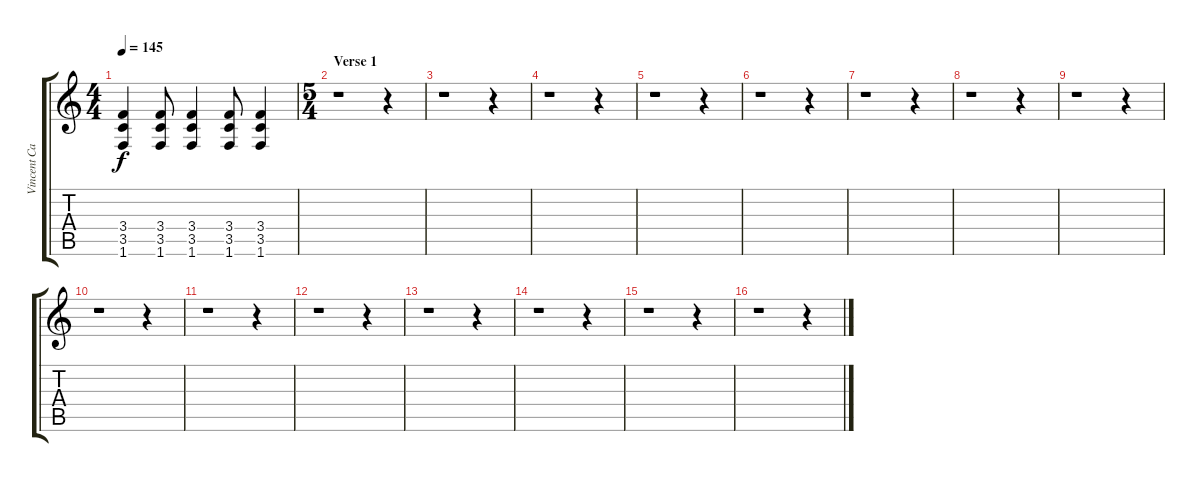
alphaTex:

\track ("Vincent Cavanagh (Electric Guitar)" "Vincent Ca") {instrument distortionguitar}
\staff {score tabs}
\tuning (E4 B3 G3 D3 A2 E2) {hide}
\ts (4 4)
\tempo 145
\clef g2
\ks c
(3.4 3.5 1.6).4{dy f} (3.4 3.5 1.6).8 (3.4 3.5 1.6).4 (3.4 3.5 1.6).8 (3.4 3.5 1.6).4 |
\ts (5 4)
\section ("" "Verse 1")
r.1 r.4 |
r.1 r.4 |
r.1 r.4 |
r.1 r.4 |
r.1 r.4 |
r.1 r.4 |
r.1 r.4 |
r.1 r.4 |
r.1 r.4 |
r.1 r.4 |
r.1 r.4 |
r.1 r.4 |
r.1 r.4 |
r.1 r.4 |
r.1 r.4
